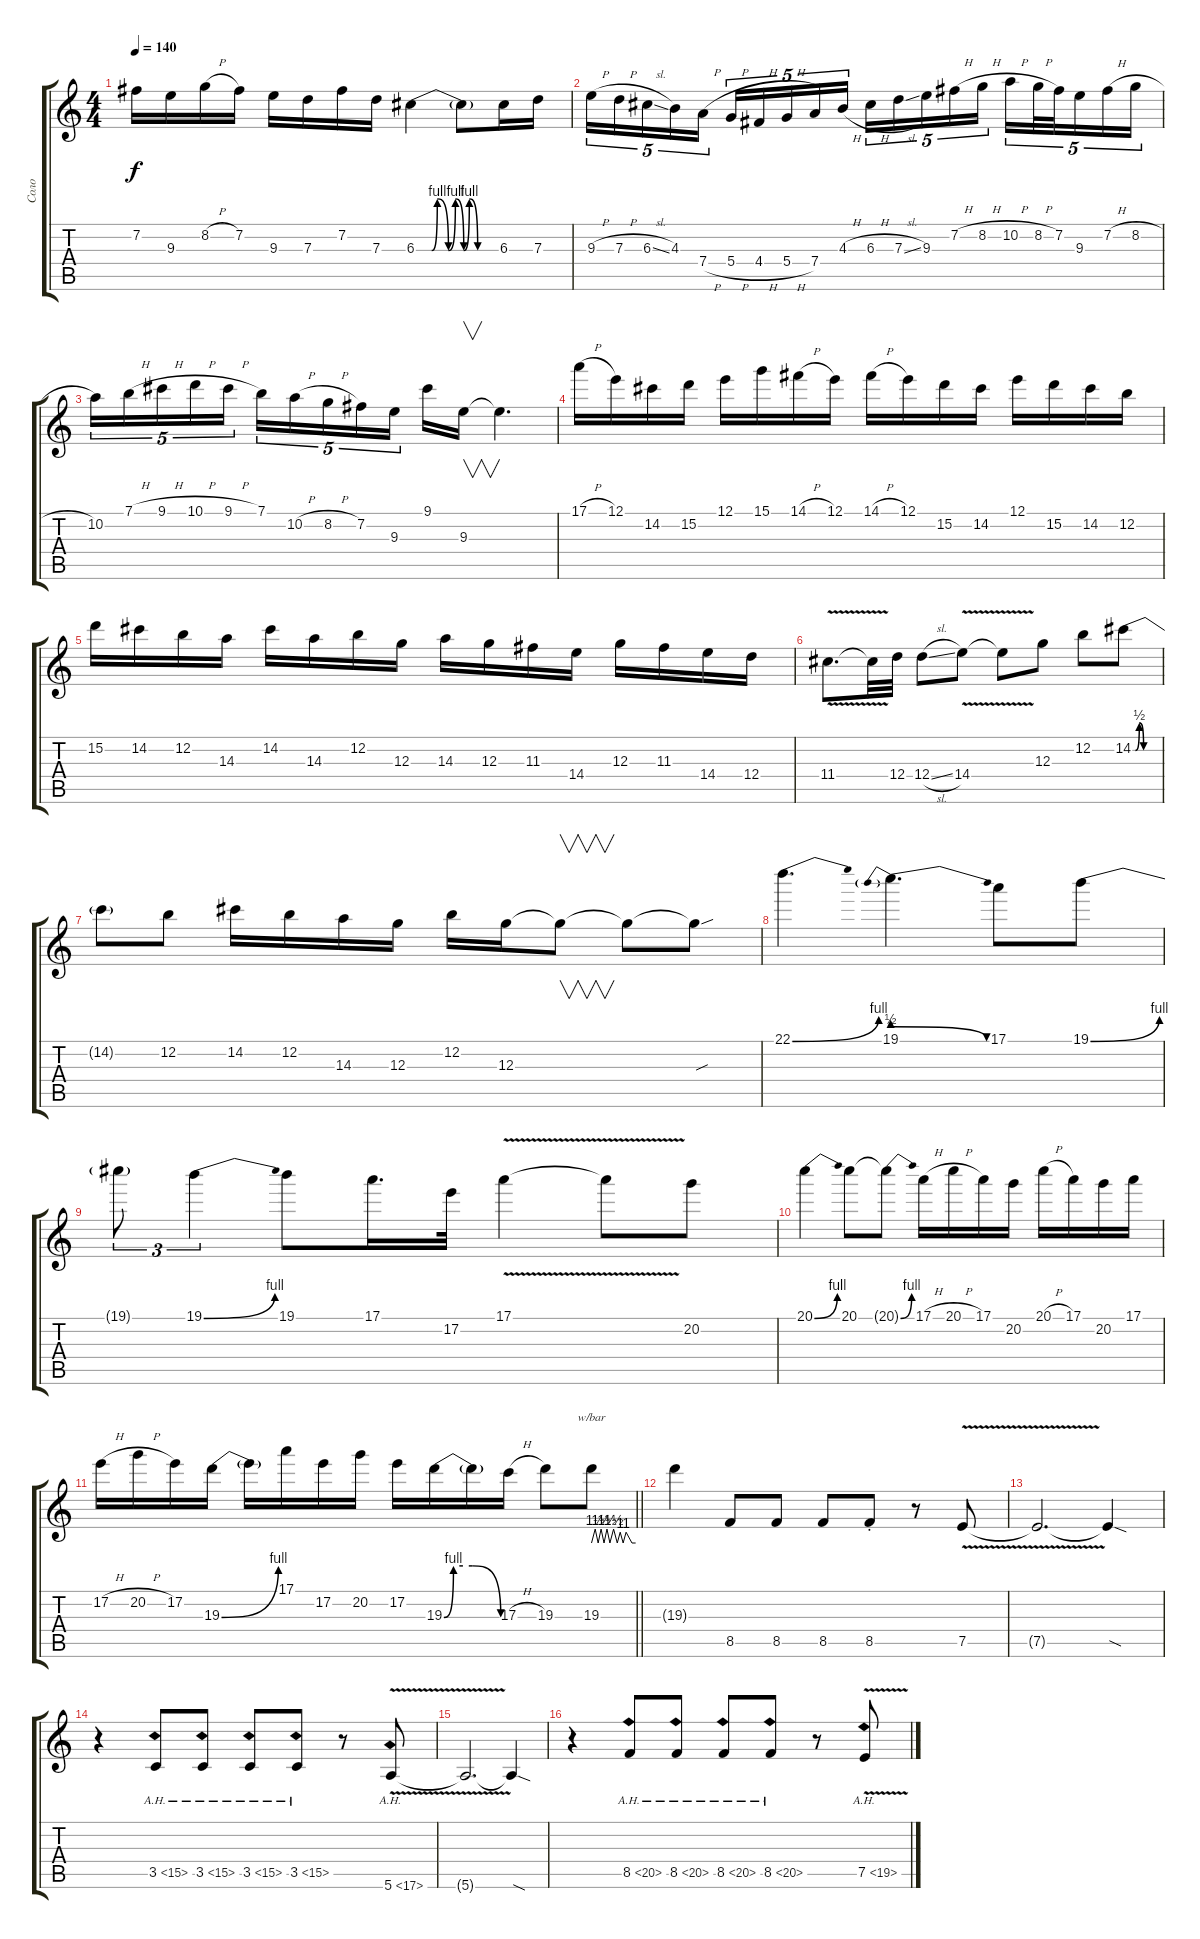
\track ("Соло" "Соло") {instrument distortionguitar}
\staff {score tabs}
\tuning (E4 B3 G3 D3 A2 E2) {hide}
\ts (4 4)
\tempo 140
\clef g2
\ks c
7.2.16{dy f} 9.3.16 8.2{h}.16 7.2.16 9.3.16 7.3.16 7.2.16 7.3.16 6.3{be (custom 0 0 11 0 15 4 23 0 28 4 34 0 38 4 44 0 60 0)}.4 6.3{t}.8 6.3.16 7.3.16 |
9.3{h}.16{tu (5 4)} 7.3{h}.16{tu (5 4)} 6.3{sl}.16{tu (5 4)} 4.3.16{tu (5 4)} 7.4{h}.16{tu (5 4)} 5.4{h}.16{tu (5 4)} 4.4{h}.16{tu (5 4)} 5.4{h}.16{tu (5 4)} 7.4.16{tu (5 4)} 4.3{h}.16{tu (5 4)} 6.3{h}.16{tu (5 4)} 7.3{sl}.16{tu (5 4)} 9.3.16{tu (5 4)} 7.2{h}.16{tu (5 4)} 8.2{h}.16{tu (5 4)} 10.2{h}.16{tu (5 4)} 8.2{h}.32{tu (5 4)} 7.2.32{tu (5 4)} 9.3.16{tu (5 4)} 7.2{h}.16{tu (5 4)} 8.2{h}.16{tu (5 4)} |
10.2.16{tu (5 4)} 7.1{h}.16{tu (5 4)} 9.1{h}.16{tu (5 4)} 10.1{h}.16{tu (5 4)} 9.1{h}.16{tu (5 4)} 7.1.16{tu (5 4)} 10.2{h}.16{tu (5 4)} 8.2{h}.16{tu (5 4)} 7.2.16{tu (5 4)} 9.3.16{tu (5 4)} 9.1.16 9.3.16{v} 9.3{t}.4{d} |
17.1{h}.16 12.1.16 14.2.16 15.2.16 12.1.16 15.1.16 14.1{h}.16 12.1.16 14.1{h}.16 12.1.16 15.2.16 14.2.16 12.1.16 15.2.16 14.2.16 12.2.16 |
15.2.16 14.2.16 12.2.16 14.3.16 14.2.16 14.3.16 12.2.16 12.3.16 14.3.16 12.3.16 11.3.16 14.4.16 12.3.16 11.3.16 14.4.16 12.4.16 |
11.4{v}.8{d} 11.4{t}.32 12.4.32 12.4{sl}.8 14.4{v}.8 14.4{t}.8 12.3.8 12.2.8 14.2{be (custom 0 0 6 0 15 2 25 0 60 0)}.8 |
14.2{t}.8 12.2.8 14.2.16 12.2.16 14.3.16 12.3.16 12.2.16 12.3.16 12.3{t}.8{v} 12.3{t}.8 12.3{sou t}.8 |
22.1{be (bend 0 0 60 4)}.4{d} 19.1{be (prebendrelease 0 2 60 0)}.4{d} 17.1.8 19.1{be (bend 0 0 60 4)}.8 |
19.1{t}.8{tu (3 2)} 19.1{be (bend 0 0 60 4)}.4{tu (3 2)} 19.1.8 17.1.16{d} 17.2.32 17.1{v}.4 17.1{t}.8 20.2.8 |
20.1{be (bend 0 0 60 4)}.4 20.1.8 20.1{be (bend 0 0 60 4) t}.8 17.1{h}.16 20.1{h}.16 17.1.16 20.2.16 20.1{h}.16 17.1.16 20.2.16 17.1.16 |
\barLineRight lightlight
17.2{h}.16 20.2{h}.16 17.2.16 19.3{be (bend 0 0 60 4)}.16 19.3{t}.16 17.1.16 17.2.16 20.2.16 17.2.16 19.3{be (custom 0 0 10 4 20 4 30 4 60 0)}.16 19.3{t}.16 17.3{h}.16 19.3.8 19.3.8{tbe (custom default 0 0 5 6 9 0 13 6 17 0 21 6 25 0 30 6 35 0 39 4 43 0 47 4 55 0 60 0)} |
19.3{t}.4 8.5.8 8.5.8 8.5.8 8.5{st}.8 r.8 7.5{v}.8 |
7.5{t}.2{d} 7.5{sod t}.4 |
r.4 3.5{ah 12}.8 3.5{ah 12}.8 3.5{ah 12}.8 3.5{ah 12}.8 r.8 5.6{ah 12 v}.8 |
5.6{t}.2{d} 5.6{sod t}.4 |
r.4 8.5{ah 12}.8 8.5{ah 12}.8 8.5{ah 12}.8 8.5{ah 12}.8 r.8 7.5{ah 12 v}.8
